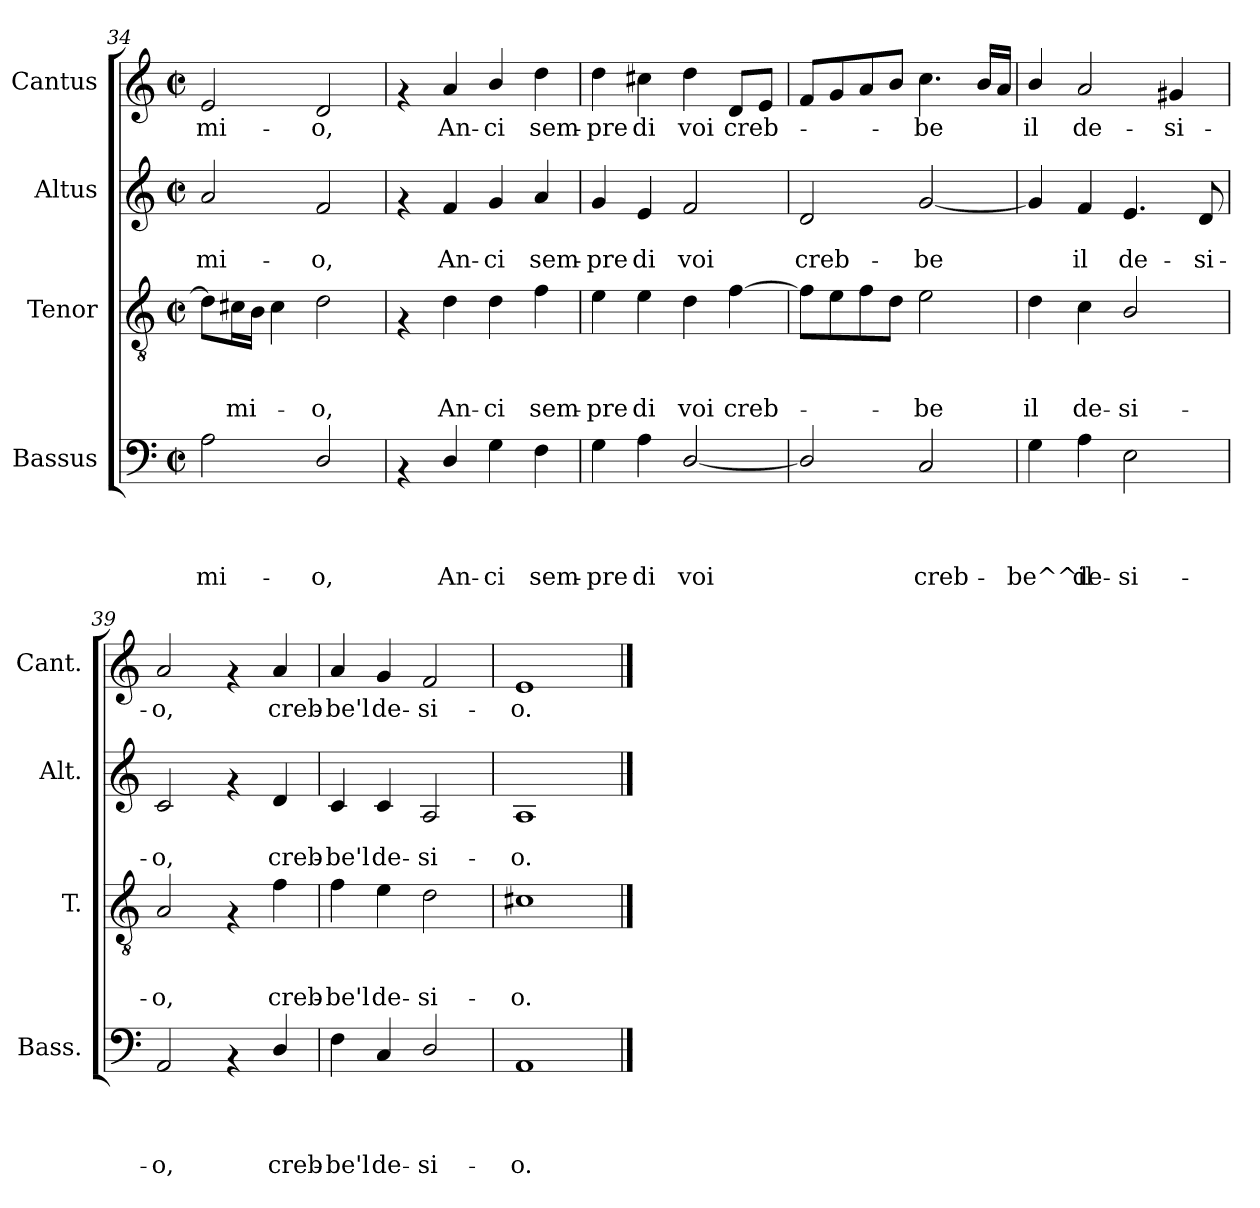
**kern	**text	**text	**text	**text	**kern	**text	**text	**text	**kern	**text	**text	**kern	**text
*part4	*part4	*part4	*part4	*part4	*part3	*part3	*part3	*part3	*part2	*part2	*part2	*part1	*part1
*staff4	*staff4	*staff4	*staff4	*staff4	*staff3	*staff3	*staff3	*staff3	*staff2	*staff2	*staff2	*staff1	*staff1
*I"Bassus	*	*	*	*	*I"Tenor	*	*	*	*I"Altus	*	*	*I"Cantus	*
*I'Bass.	*	*	*	*	*I'T.	*	*	*	*I'Alt.	*	*	*I'Cant.	*
*clefF4	*	*	*	*	*clefGv2	*	*	*	*clefG2	*	*	*clefG2	*
*k[]	*	*	*	*	*k[]	*	*	*	*k[]	*	*	*k[]	*
*C:	*	*	*	*	*C:	*	*	*	*C:	*	*	*C:	*
*M2/2	*	*	*	*	*M2/2	*	*	*	*M2/2	*	*	*M2/2	*
*met(c|)	*	*	*	*	*met(c|)	*	*	*	*met(c|)	*	*	*met(c|)	*
=34	=34	=34	=34	=34	=34	=34	=34	=34	=34	=34	=34	=34	=34
!	!	!	!	!LO:LY:b	!	!	!	!	!	!	!LO:LY:b	!	!LO:LY:b
2A\	.	.	.	mi-	8d\L]	.	.	.	2a/	.	mi-	2e/	mi-
!	!	!	!	!	!	!	!	!LO:LY:b	!	!	!	!	!
.	.	.	.	.	16c#X\L	.	.	mi-	.	.	.	.	.
.	.	.	.	.	16B\JJ	.	.	.	.	.	.	.	.
.	.	.	.	.	4c#\	.	.	.	.	.	.	.	.
!	!	!	!	!LO:LY:b	!	!	!	!LO:LY:b	!	!	!LO:LY:b	!	!LO:LY:b
2D/	.	.	.	-o,	2d\	.	.	-o,	2f/	.	-o,	2d/	-o,
!!LO:LB:g=z
=35	=35	=35	=35	=35	=35	=35	=35	=35	=35	=35	=35	=35	=35
4rAA	.	.	.	.	4rF	.	.	.	4rf	.	.	4rf	.
!	!	!	!	!LO:LY:b	!	!	!	!LO:LY:b	!	!	!LO:LY:b	!	!LO:LY:b
4D/	.	.	.	An-	4d\	.	.	An-	4f/	.	An-	4a/	An-
!	!	!	!	!LO:LY:b	!	!	!	!LO:LY:b	!	!	!LO:LY:b	!	!LO:LY:b
4G\	.	.	.	-ci	4d\	.	.	-ci	4g/	.	-ci	4b/	-ci
!	!	!	!	!LO:LY:b	!	!	!	!LO:LY:b	!	!	!LO:LY:b	!	!LO:LY:b
4F\	.	.	.	sem-	4f\	.	.	sem-	4a/	.	sem-	4dd\	sem-
=36	=36	=36	=36	=36	=36	=36	=36	=36	=36	=36	=36	=36	=36
!	!	!	!	!LO:LY:b	!	!	!	!LO:LY:b	!	!	!LO:LY:b	!	!LO:LY:b
4G\	.	.	.	-pre	4e\	.	.	-pre	4g/	.	-pre	4dd\	-pre
!	!	!	!	!LO:LY:b	!	!	!	!LO:LY:b	!	!	!LO:LY:b	!	!LO:LY:b
4A\	.	.	.	di	4e\	.	.	di	4e/	.	di	4cc#X\	di
!	!	!	!	!LO:LY:b	!	!	!	!LO:LY:b	!	!	!LO:LY:b	!	!LO:LY:b
[<2D/	.	.	.	voi	4d\	.	.	voi	2f/	.	voi	4dd\	voi
!	!	!	!	!	!	!	!	!LO:LY:b	!	!	!	!	!LO:LY:b
.	.	.	.	.	[>4f\	.	.	creb-	.	.	.	8d/L	creb-
.	.	.	.	.	.	.	.	.	.	.	.	8e/J	.
=37	=37	=37	=37	=37	=37	=37	=37	=37	=37	=37	=37	=37	=37
!	!	!	!	!	!	!	!	!	!	!	!LO:LY:b	!	!
2D/]	.	.	.	.	8f\L]	.	.	.	2d/	.	creb-	8f/L	.
.	.	.	.	.	8e\	.	.	.	.	.	.	8g/	.
.	.	.	.	.	8f\	.	.	.	.	.	.	8a/	.
.	.	.	.	.	8d\J	.	.	.	.	.	.	8b/J	.
!	!	!	!	!LO:LY:b	!	!	!	!LO:LY:b	!	!	!LO:LY:b	!	!LO:LY:b
2C/	.	.	.	creb-	2e\	.	.	-be	[<2g/	.	-be	4.cc\	-be
.	.	.	.	.	.	.	.	.	.	.	.	16b/LL	.
.	.	.	.	.	.	.	.	.	.	.	.	16a/JJ	.
=38	=38	=38	=38	=38	=38	=38	=38	=38	=38	=38	=38	=38	=38
!	!	!	!	!LO:LY:b	!	!	!	!LO:LY:b	!	!	!	!	!LO:LY:b
4G\	.	.	.	-be^^il	4d\	.	.	il	4g/]	.	.	4b/	il
!	!	!	!	!LO:LY:b	!	!	!	!LO:LY:b	!	!	!LO:LY:b	!	!LO:LY:b
4A\	.	.	.	de-	4c\	.	.	de-	4f/	.	il	2a/	de-
!	!	!	!	!LO:LY:b	!	!	!	!LO:LY:b	!	!	!LO:LY:b	!	!
2E\	.	.	.	-si-	2B/	.	.	-si-	4.e/	.	de-	.	.
!	!	!	!	!	!	!	!	!	!	!	!	!	!LO:LY:b
.	.	.	.	.	.	.	.	.	.	.	.	4g#X/	-si-
!	!	!	!	!	!	!	!	!	!	!	!LO:LY:b	!	!
.	.	.	.	.	.	.	.	.	8d/	.	-si-	.	.
=39	=39	=39	=39	=39	=39	=39	=39	=39	=39	=39	=39	=39	=39
!	!	!	!	!LO:LY:b	!	!	!	!LO:LY:b	!	!	!LO:LY:b	!	!LO:LY:b
2AA/	.	.	.	-o,	2A/	.	.	-o,	2c/	.	-o,	2a/	-o,
4rAA	.	.	.	.	4rF	.	.	.	4rf	.	.	4rf	.
!	!	!	!	!LO:LY:b	!	!	!	!LO:LY:b	!	!	!LO:LY:b	!	!LO:LY:b
4D/	.	.	.	creb-	4f\	.	.	creb-	4d/	.	creb-	4a/	creb-
=40	=40	=40	=40	=40	=40	=40	=40	=40	=40	=40	=40	=40	=40
!	!	!	!	!LO:LY:b	!	!	!	!LO:LY:b	!	!	!LO:LY:b	!	!LO:LY:b
4F\	.	.	.	-be'l	4f\	.	.	-be'l	4c/	.	-be'l	4a/	-be'l
!	!	!	!	!LO:LY:b	!	!	!	!LO:LY:b	!	!	!LO:LY:b	!	!LO:LY:b
4C/	.	.	.	de-	4e\	.	.	de-	4c/	.	de-	4g/	de-
!	!	!	!	!LO:LY:b	!	!	!	!LO:LY:b	!	!	!LO:LY:b	!	!LO:LY:b
2D/	.	.	.	-si-	2d\	.	.	-si-	2A/	.	-si-	2f/	-si-
=41	=41	=41	=41	=41	=41	=41	=41	=41	=41	=41	=41	=41	=41
!	!	!	!	!LO:LY:b	!	!	!	!LO:LY:b	!	!	!LO:LY:b	!	!LO:LY:b
1AA	.	.	.	-o.	1c#X	.	.	-o.	1A	.	-o.	1e	-o.
==	==	==	==	==	==	==	==	==	==	==	==	==	==
*-	*-	*-	*-	*-	*-	*-	*-	*-	*-	*-	*-	*-	*-
